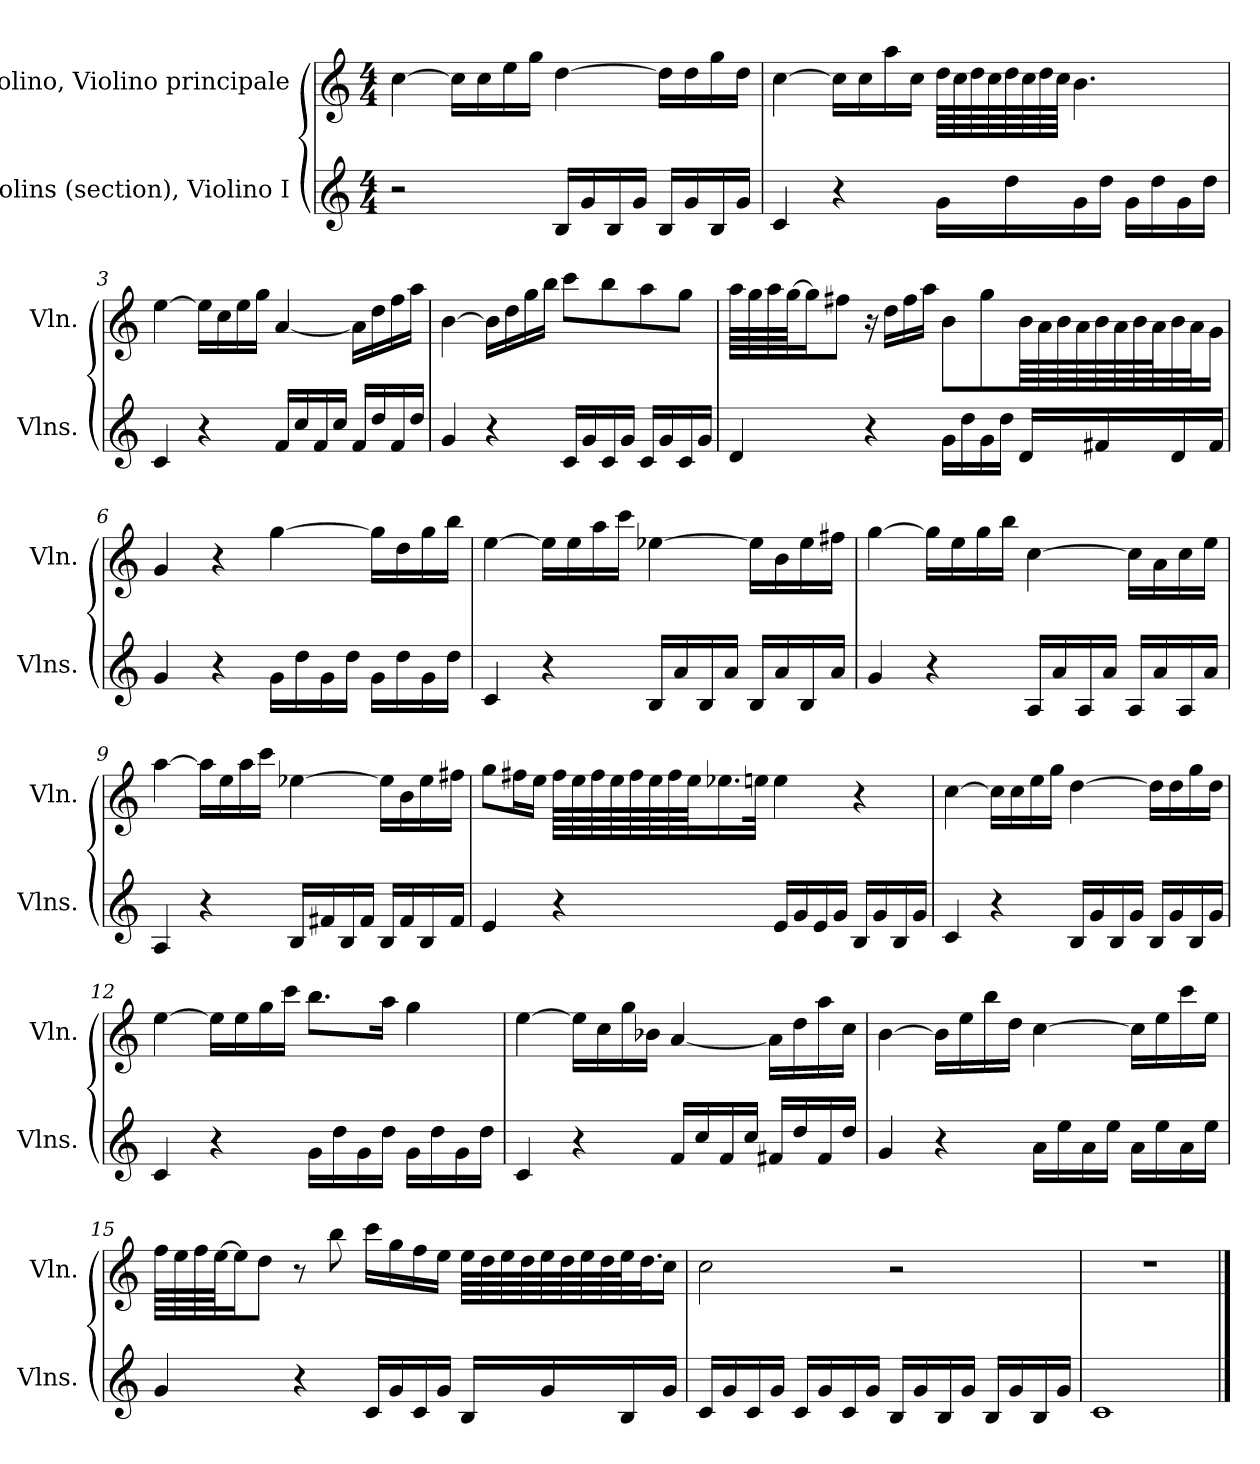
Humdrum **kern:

**kern	**kern
*part2	*part1
*staff2	*staff1
*I"Violins (section), Violino I	*I"Violino, Violino principale
*I'Vlns.	*I'Vln.
*clefG2	*clefG2
*k[]	*k[]
*M4/4	*M4/4
*MM25	*MM25
=1	=1
2r	[4cc\
.	16cc\LL]
.	16cc\
.	16ee\
.	16gg\JJ
16B/LL	[4dd\
16g/	.
16B/	.
16g/JJ	.
16B/LL	16dd\LL]
16g/	16dd\
16B/	16gg\
16g/JJ	16dd\JJ
!!LO:LB:g=z
=2	=2
4c/	[4cc\
4r	16cc\LL]
.	16cc\
.	16aa\
.	16cc\JJ
16g\LL	64dd\LLLL
.	64cc\
.	64dd\
.	64cc\
16dd\	64dd\
.	64cc\
.	64dd\
.	64cc\JJJJ
16g\	4.b\
16dd\JJ	.
16g\LL	.
16dd\	.
16g\	.
16dd\JJ	.
=3	=3
4c/	[4ee\
4r	16ee\LL]
.	16cc\
.	16ee\
.	16gg\JJ
16f/LL	[4a/
16cc/	.
16f/	.
16cc/JJ	.
16f/LL	16a\LL]
16dd/	16dd\
16f/	16ff\
16dd/JJ	16aa\JJ
!!LO:LB:g=z
=4	=4
4g/	[4b\
4r	16b\LL]
.	16dd\
.	16gg\
.	16bb\JJ
16c/LL	8ccc\L
16g/	.
16c/	8bb\
16g/JJ	.
16c/LL	8aa\
16g/	.
16c/	8gg\J
16g/JJ	.
!!LO:LB:g=z
=5	=5
4d/	64aa\LLLL
.	64gg\
.	64aa\
.	[64gg\JJ
.	16gg\J]
.	8ff#X\J
4r	16r
.	16dd\LL
.	16ff#\
.	16aa\JJ
16g\LL	8b\L
16dd\	.
16g\	8gg\
16dd\JJ	.
16d/LL	64b\LLL
.	64a\
.	64b\
.	64a\
16f#X/	64b\
.	64a\
.	64b\
.	64a\J
16d/	32b\
.	32a\J
16f#/JJ	16g\JJ
=6	=6
4g/	4g/
4r	4r
16g\LL	[4gg\
16dd\	.
16g\	.
16dd\JJ	.
16g\LL	16gg\LL]
16dd\	16dd\
16g\	16gg\
16dd\JJ	16bb\JJ
!!LO:LB:g=z
=7	=7
4c/	[4ee\
4r	16ee\LL]
.	16ee\
.	16aa\
.	16ccc\JJ
16B/LL	[4ee-X\
16a/	.
16B/	.
16a/JJ	.
16B/LL	16ee-\LL]
16a/	16b\
16B/	16ee-\
16a/JJ	16ff#X\JJ
=8	=8
4g/	[4gg\
4r	16gg\LL]
.	16ee\
.	16gg\
.	16bb\JJ
16A/LL	[4cc\
16a/	.
16A/	.
16a/JJ	.
16A/LL	16cc\LL]
16a/	16a\
16A/	16cc\
16a/JJ	16ee\JJ
!!LO:LB:g=z
=9	=9
4A/	[4aa\
4r	16aa\LL]
.	16ee\
.	16aa\
.	16ccc\JJ
16B/LL	[4ee-X\
16f#X/	.
16B/	.
16f#/JJ	.
16B/LL	16ee-\LL]
16f#/	16b\
16B/	16ee-\
16f#/JJ	16ff#X\JJ
=10	=10
4e/	8gg\L
.	16ff#X\L
.	16ee\JJ
4r	64ff#\LLLL
.	64ee\
.	64ff#\
.	64ee\
.	64ff#\
.	64ee\
.	64ff#\
.	64ee\JJ
.	16.ee-X\
.	32een\JJk
16e/LL	4ee\
16g/	.
16e/	.
16g/JJ	.
16B/LL	4r
16g/	.
16B/	.
16g/JJ	.
!!LO:LB:g=z
=11	=11
4c/	[4cc\
4r	16cc\LL]
.	16cc\
.	16ee\
.	16gg\JJ
16B/LL	[4dd\
16g/	.
16B/	.
16g/JJ	.
16B/LL	16dd\LL]
16g/	16dd\
16B/	16gg\
16g/JJ	16dd\JJ
=12	=12
4c/	[4ee\
4r	16ee\LL]
.	16ee\
.	16gg\
.	16ccc\JJ
16g\LL	8.bb\L
16dd\	.
16g\	.
16dd\JJ	16aa\Jk
16g\LL	4gg\
16dd\	.
16g\	.
16dd\JJ	.
=13	=13
4c/	[4ee\
4r	16ee\LL]
.	16cc\
.	16gg\
.	16b-X\JJ
16f/LL	[4a/
16cc/	.
16f/	.
16cc/JJ	.
16f#X/LL	16a\LL]
16dd/	16dd\
16f#/	16aa\
16dd/JJ	16cc\JJ
!!LO:PB:g=z
=14	=14
4g/	[4b\
4r	16b\LL]
.	16ee\
.	16bb\
.	16dd\JJ
16a\LL	[4cc\
16ee\	.
16a\	.
16ee\JJ	.
16a\LL	16cc\LL]
16ee\	16ee\
16a\	16ccc\
16ee\JJ	16ee\JJ
=15	=15
4g/	64ff\LLLL
.	64ee\
.	64ff\
.	[64ee\JJ
.	16ee\J]
.	8dd\J
4r	8r
.	8bb\
16c/LL	16ccc\LL
16g/	16gg\
16c/	16ff\
16g/JJ	16ee\JJ
16B/LL	64ee\LLLL
.	64dd\
.	64ee\
.	64dd\
16g/	64ee\
.	64dd\
.	64ee\
.	64dd\
16B/	64ee\J
.	32.dd\J
16g/JJ	16cc\JJ
!!LO:LB:g=z
=16	=16
16c/LL	2cc\
16g/	.
16c/	.
16g/JJ	.
16c/LL	.
16g/	.
16c/	.
16g/JJ	.
16B/LL	2r
16g/	.
16B/	.
16g/JJ	.
16B/LL	.
16g/	.
16B/	.
16g/JJ	.
=17	=17
1c	1r
==	==
*-	*-
